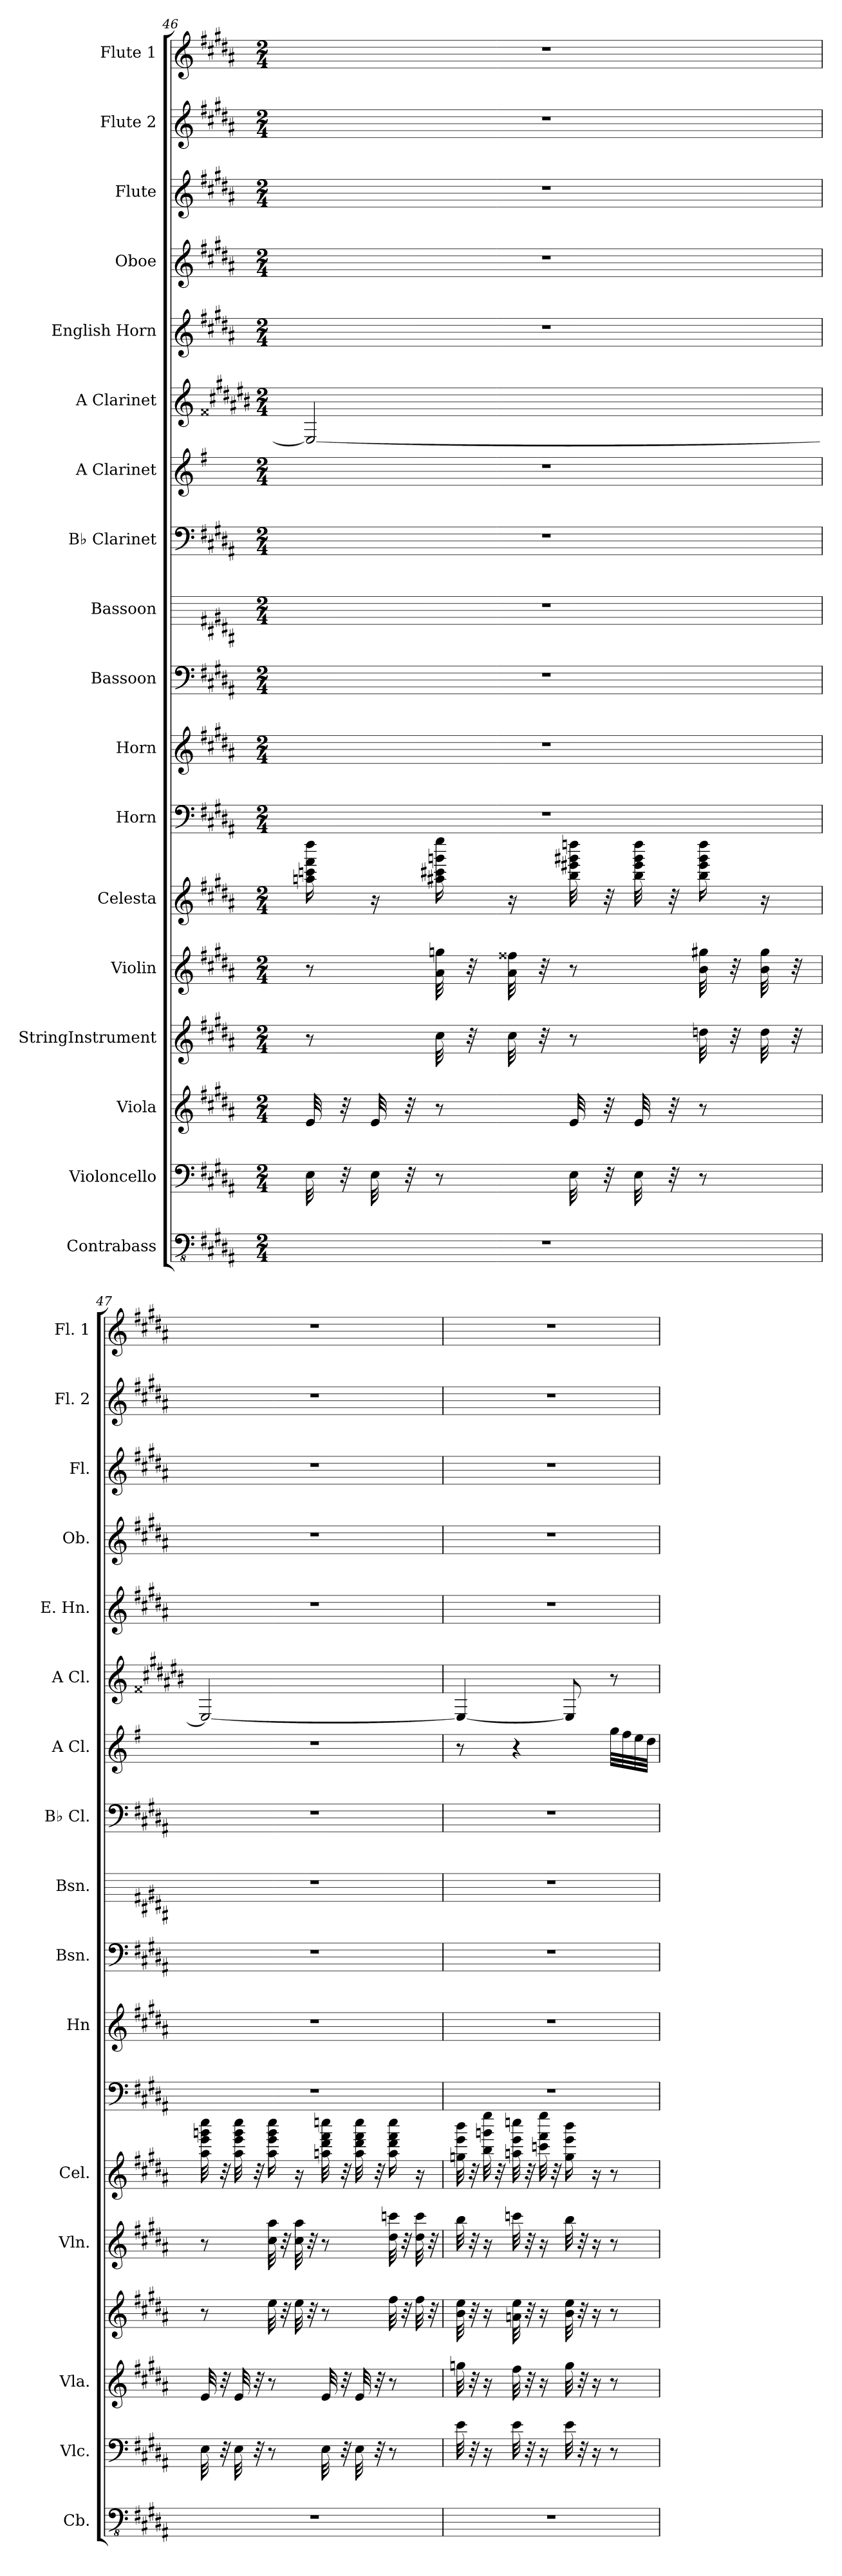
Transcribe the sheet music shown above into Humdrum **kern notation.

**kern	**kern	**kern	**kern	**kern	**kern	**kern	**kern	**kern	**kern	**kern	**kern	**kern	**kern	**kern	**kern	**kern	**kern
*part18	*part17	*part16	*part15	*part14	*part13	*part12	*part11	*part10	*part9	*part8	*part7	*part6	*part5	*part4	*part3	*part2	*part1
*staff18	*staff17	*staff16	*staff15	*staff14	*staff13	*staff12	*staff11	*staff10	*staff9	*staff8	*staff7	*staff6	*staff5	*staff4	*staff3	*staff2	*staff1
*I"Contrabass	*I"Violoncello	*I"Viola	*I"StringInstrument	*I"Violin	*I"Celesta	*I"Horn	*I"Horn	*I"Bassoon	*I"Bassoon	*I"B♭ Clarinet	*I"A Clarinet	*I"A Clarinet	*I"English Horn	*I"Oboe	*I"Flute	*I"Flute 2	*I"Flute 1
*I'Cb.	*I'Vlc.	*I'Vla.	*	*I'Vln.	*I'Cel.	*	*I'Hn	*I'Bsn.	*I'Bsn.	*I'B♭ Cl.	*I'A Cl.	*I'A Cl.	*I'E. Hn.	*I'Ob.	*I'Fl.	*I'Fl. 2	*I'Fl. 1
*clefFv4	*clefF4	*	*clefG2	*clefG2	*	*clefF4	*clefG2	*clefF4	*	*clefF4	*clefG2	*clefG2	*clefG2	*clefG2	*clefG2	*clefG2	*clefG2
*ITrd7c12	*	*	*	*	*	*ITrd4c7	*ITrd4c7	*	*	*ITrd1c2	*ITrd2c3	*ITrd2c3	*ITrd4c7	*	*	*	*
*k[f#c#g#d#a#]	*k[f#c#g#d#a#]	*k[f#c#g#d#a#]	*k[f#c#g#d#a#]	*k[f#c#g#d#a#]	*k[f#c#g#d#a#]	*k[f#c#g#d#]	*k[f#c#g#d#]	*k[f#c#g#d#a#]	*k[f#c#g#d#a#]	*k[f#c#g#]	*k[f#c#g#d#]	*k[f##c#g#d#a#e#b#]	*k[f#c#g#d#]	*k[f#c#g#d#a#]	*k[f#c#g#d#a#]	*k[f#c#g#d#a#]	*k[f#c#g#d#a#]
*B:	*B:	*B:	*B:	*B:	*B:	*E:	*E:	*B:	*B:	*A:	*E:	*G#:	*E:	*B:	*B:	*B:	*B:
*M2/4	*M2/4	*M2/4	*M2/4	*M2/4	*M2/4	*M2/4	*M2/4	*M2/4	*M2/4	*M2/4	*M2/4	*M2/4	*M2/4	*M2/4	*M2/4	*M2/4	*M2/4
=46	=46	=46	=46	=46	=46	=46	=46	=46	=46	=46	=46	=46	=46	=46	=46	=46	=46
2r	32E\	32e/	8r	8r	16aan\ 16cccn\ 16fff#\ 16dddd#\	2r	2r	2r	2r	2r	2r	2C#/_	2r	2r	2r	2r	2r
.	32r	32r	.	.	.	.	.	.	.	.	.	.	.	.	.	.	.
.	32E\	32e/	.	.	16r	.	.	.	.	.	.	.	.	.	.	.	.
.	32r	32r	.	.	.	.	.	.	.	.	.	.	.	.	.	.	.
.	8r	8r	32cc#\	32a#\ 32ggn\	16aa#X\ 16ccc#X\ 16gggn\ 16eeee\	.	.	.	.	.	.	.	.	.	.	.	.
.	.	.	32r	32r	.	.	.	.	.	.	.	.	.	.	.	.	.
.	.	.	32cc#\	32a#\ 32ff##X\	16r	.	.	.	.	.	.	.	.	.	.	.	.
.	.	.	32r	32r	.	.	.	.	.	.	.	.	.	.	.	.	.
.	32E\	32e/	8r	8r	32bb\ 32eee#X\ 32ggg#X\ 32ddddn\	.	.	.	.	.	.	.	.	.	.	.	.
.	32r	32r	.	.	32r	.	.	.	.	.	.	.	.	.	.	.	.
.	32E\	32e/	.	.	32bb\ 32eee#\ 32ggg#\ 32dddd\	.	.	.	.	.	.	.	.	.	.	.	.
.	32r	32r	.	.	32r	.	.	.	.	.	.	.	.	.	.	.	.
.	8r	8r	32ddn\	32b\ 32gg#X\	16bb\ 16eee#\ 16ggg#\ 16dddd\	.	.	.	.	.	.	.	.	.	.	.	.
.	.	.	32r	32r	.	.	.	.	.	.	.	.	.	.	.	.	.
.	.	.	32dd\	32b\ 32gg#\	16r	.	.	.	.	.	.	.	.	.	.	.	.
.	.	.	32r	32r	.	.	.	.	.	.	.	.	.	.	.	.	.
!!LO:PB:g=z
=47	=47	=47	=47	=47	=47	=47	=47	=47	=47	=47	=47	=47	=47	=47	=47	=47	=47
2r	32E\	32e/	8r	8r	32aa#\ 32eee\ 32gggn\ 32cccc#\	2r	2r	2r	2r	2r	2r	2C#/_	2r	2r	2r	2r	2r
.	32r	32r	.	.	32r	.	.	.	.	.	.	.	.	.	.	.	.
.	32E\	32e/	.	.	32aa#\ 32eee\ 32ggg\ 32cccc#\	.	.	.	.	.	.	.	.	.	.	.	.
.	32r	32r	.	.	32r	.	.	.	.	.	.	.	.	.	.	.	.
.	8r	8r	32ee\	32cc#\ 32aa#\	16aa#\ 16eee\ 16ggg\ 16cccc#\	.	.	.	.	.	.	.	.	.	.	.	.
.	.	.	32r	32r	.	.	.	.	.	.	.	.	.	.	.	.	.
.	.	.	32ee\	32cc#\ 32aa#\	16r	.	.	.	.	.	.	.	.	.	.	.	.
.	.	.	32r	32r	.	.	.	.	.	.	.	.	.	.	.	.	.
.	32E\	32e/	8r	8r	32aan\ 32ddd#\ 32fff#\ 32ccccn\	.	.	.	.	.	.	.	.	.	.	.	.
.	32r	32r	.	.	32r	.	.	.	.	.	.	.	.	.	.	.	.
.	32E\	32e/	.	.	32aa\ 32ddd#\ 32fff#\ 32cccc\	.	.	.	.	.	.	.	.	.	.	.	.
.	32r	32r	.	.	32r	.	.	.	.	.	.	.	.	.	.	.	.
.	8r	8r	32ff#\	32dd#\ 32cccn\	16aa\ 16ddd#\ 16fff#\ 16cccc\	.	.	.	.	.	.	.	.	.	.	.	.
.	.	.	32r	32r	.	.	.	.	.	.	.	.	.	.	.	.	.
.	.	.	32ff#\	32dd#\ 32ccc\	16r	.	.	.	.	.	.	.	.	.	.	.	.
.	.	.	32r	32r	.	.	.	.	.	.	.	.	.	.	.	.	.
=48	=48	=48	=48	=48	=48	=48	=48	=48	=48	=48	=48	=48	=48	=48	=48	=48	=48
2r	32e\	32ggn\	32b\ 32ee\	32bb\	32ggn\ 32eee\ 32bbb\	2r	2r	2r	2r	2r	8r	4C#/_	2r	2r	2r	2r	2r
.	32r	32r	32r	32r	32r	.	.	.	.	.	.	.	.	.	.	.	.
.	16r	16r	16r	16r	32bb\ 32gggn\ 32eeee\	.	.	.	.	.	.	.	.	.	.	.	.
.	.	.	.	.	32r	.	.	.	.	.	.	.	.	.	.	.	.
.	32e\	32ff#\	32an\ 32ee\	32cccn\	32aan\ 32eee\ 32ccccn\	.	.	.	.	.	4r	.	.	.	.	.	.
.	32r	32r	32r	32r	32r	.	.	.	.	.	.	.	.	.	.	.	.
.	16r	16r	16r	16r	32cccn\ 32fff#\ 32eeee\	.	.	.	.	.	.	.	.	.	.	.	.
.	.	.	.	.	32r	.	.	.	.	.	.	.	.	.	.	.	.
.	32e\	32gg\	32b\ 32ee\	32bb\	16gg\ 16eee\ 16bbb\	.	.	.	.	.	.	8C#/]	.	.	.	.	.
.	32r	32r	32r	32r	.	.	.	.	.	.	.	.	.	.	.	.	.
.	16r	16r	16r	16r	16r	.	.	.	.	.	.	.	.	.	.	.	.
.	8r	8r	8r	8r	8r	.	.	.	.	.	32ee\LLL	8r	.	.	.	.	.
.	.	.	.	.	.	.	.	.	.	.	32dd#\	.	.	.	.	.	.
.	.	.	.	.	.	.	.	.	.	.	32cc#\	.	.	.	.	.	.
.	.	.	.	.	.	.	.	.	.	.	32b\JJJ	.	.	.	.	.	.
=	=	=	=	=	=	=	=	=	=	=	=	=	=	=	=	=	=
*-	*-	*-	*-	*-	*-	*-	*-	*-	*-	*-	*-	*-	*-	*-	*-	*-	*-
